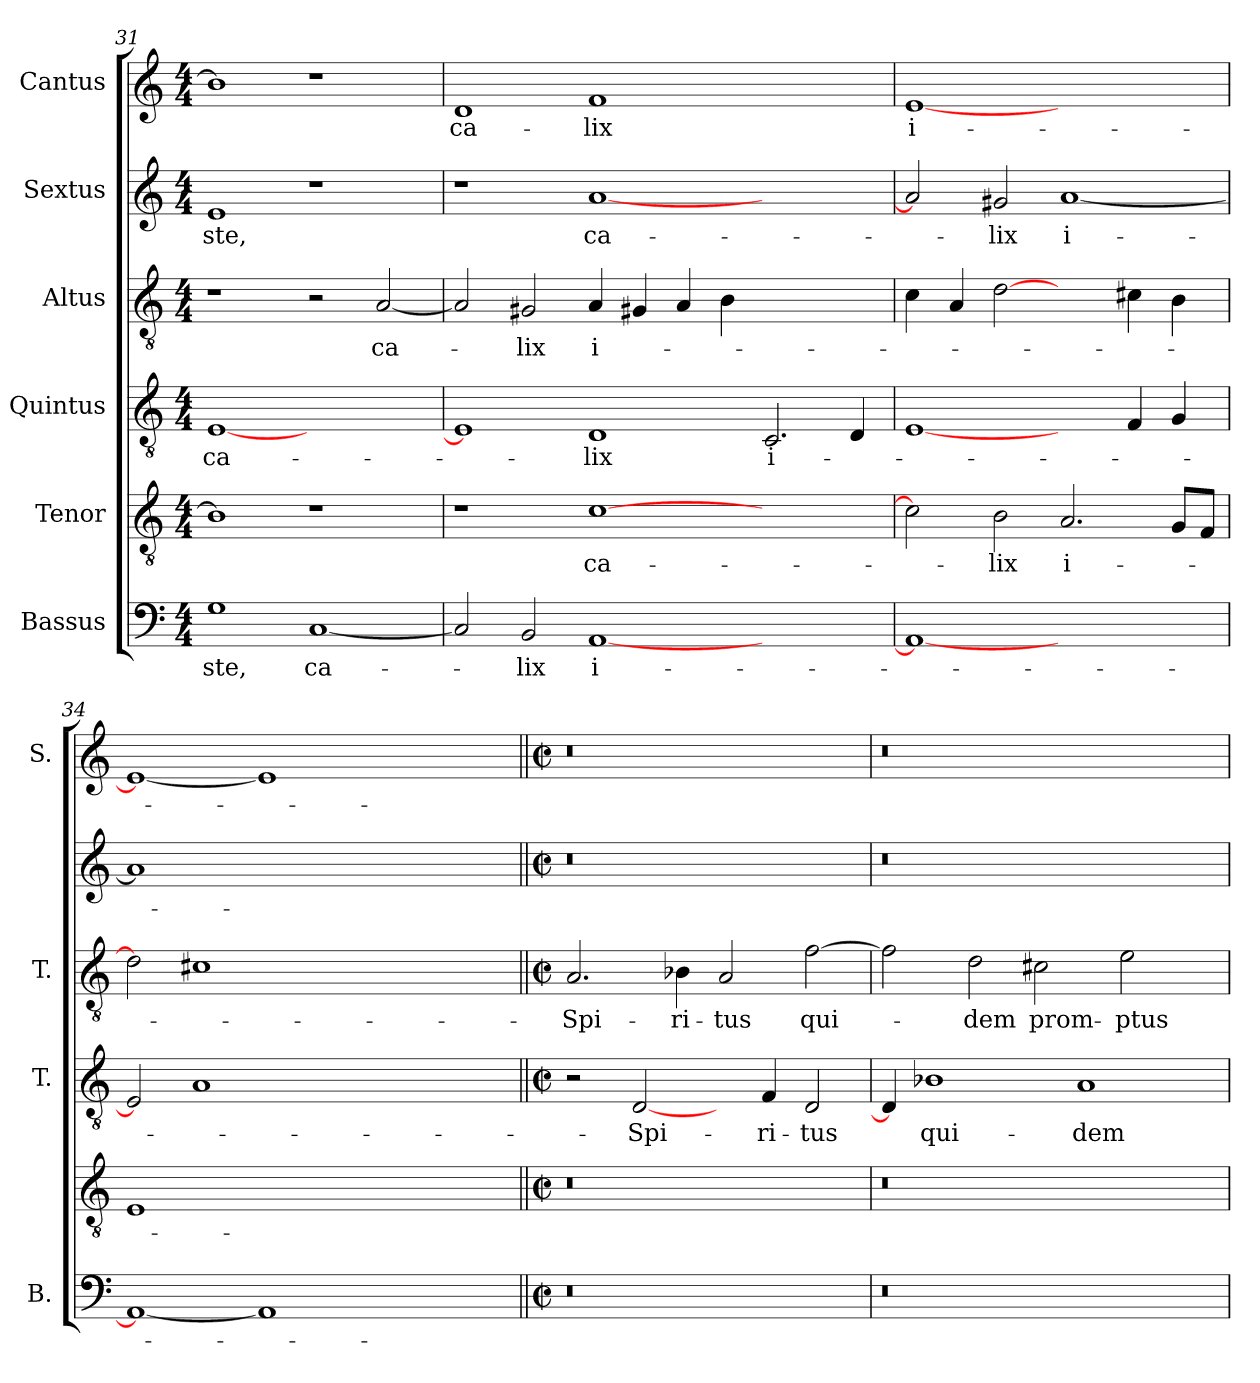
**kern	**text	**kern	**text	**kern	**text	**kern	**text	**kern	**text	**kern	**text
*part6	*part6	*part5	*part5	*part4	*part4	*part3	*part3	*part2	*part2	*part1	*part1
*staff6	*staff6	*staff5	*staff5	*staff4	*staff4	*staff3	*staff3	*staff2	*staff2	*staff1	*staff1
*I"Bassus	*	*I"Tenor	*	*I"Quintus	*	*I"Altus	*	*I"Sextus	*	*I"Cantus	*
*I'B.	*	*	*	*I'T.	*	*I'T.	*	*	*	*I'S.	*
*clefF4	*	*clefGv2	*	*clefGv2	*	*clefGv2	*	*clefG2	*	*clefG2	*
*k[]	*	*k[]	*	*k[]	*	*k[]	*	*k[]	*	*k[]	*
*C:	*	*C:	*	*C:	*	*C:	*	*C:	*	*C:	*
*M4/4	*	*M4/4	*	*M4/4	*	*M4/4	*	*M4/4	*	*M4/4	*
=31	=31	=31	=31	=31	=31	=31	=31	=31	=31	=31	=31
1G\	-ste,	1B\]	.	[1E/	ca-	1r	.	1e/	-ste,	1b\]	.
[1C/	ca-	1r	.	1ryy	.	2r	.	1r	.	1r	.
.	.	.	.	.	.	[2A/	ca-	.	.	.	.
=32	=32	=32	=32	=32	=32	=32	=32	=32	=32	=32	=32
2C/]	.	1r	.	1E/]	.	2A/]	.	1r	.	1d/	ca-
2BB/	-lix	.	.	.	.	2G#X/	-lix	.	.	.	.
[1AA/	i-	[1c\	ca-	1D/	-lix	4A/	i-	[1a/	ca-	1f/	-lix
.	.	.	.	.	.	4G#X/	.	.	.	.	.
.	.	.	.	.	.	4A/	.	.	.	.	.
.	.	.	.	.	.	4B\	.	.	.	.	.
1ryy	.	1ryy	.	2.C/	i-	1ryy	.	1ryy	.	1ryy	.
.	.	.	.	4D/	.	.	.	.	.	.	.
=33	=33	=33	=33	=33	=33	=33	=33	=33	=33	=33	=33
1AA/_	.	2c\]	.	[1E/	.	4c\	.	2a/]	.	[1e/	i-
.	.	.	.	.	.	4A/	.	.	.	.	.
.	.	2B\	-lix	.	.	[2d\	.	2g#X/	-lix	.	.
1ryy	.	2.A/	i-	2ryy	.	2ryy	.	[1a/	i-	1ryy	.
.	.	.	.	4F/	.	4c#X\	.	.	.	.	.
.	.	8G/L	.	4G/	.	4B\	.	.	.	.	.
.	.	8F/J	.	.	.	.	.	.	.	.	.
=34	=34	=34	=34	=34	=34	=34	=34	=34	=34	=34	=34
1AA/_	.	1E/	.	2E/]	.	2d\]	.	1a/]	.	1e/_	.
.	.	.	.	1A/	.	1c#X\	.	.	.	.	.
1AA/]	.	1D/yy	-ste.	.	.	.	.	1a/yy	-ste.	1e/]	.
.	.	.	.	1A/yy	-ste.	1d\yy	-ste.	.	.	.	.
1D\yy	-ste.	1ryy	.	.	.	.	.	1ryy	.	1f#X/yy	-ste.
.	.	.	.	2ryy	.	2ryy	.	.	.	.	.
=35||	=35||	=35||	=35||	=35||	=35||	=35||	=35||	=35||	=35||	=35||	=35||
*M2/2	*	*M2/2	*	*M2/2	*	*M2/2	*	*M2/2	*	*M2/2	*
*met(c|)	*	*met(c|)	*	*met(c|)	*	*met(c|)	*	*met(c|)	*	*met(c|)	*
!LO:N:vis=0	!	!LO:N:vis=0	!	!	!	!	!	!LO:N:vis=0	!	!LO:N:vis=0	!
1r	.	1r	.	2r	.	2.A/	Spi-	1r	.	1r	.
.	.	.	.	[2D/	Spi-	.	.	.	.	.	.
.	.	.	.	.	.	4B-X\	-ri-	.	.	.	.
1ryy	.	1ryy	.	4ryy	.	2A/	-tus	1ryy	.	1ryy	.
.	.	.	.	4F/	-ri-	.	.	.	.	.	.
.	.	.	.	2D/	-tus	[2f\	qui-	.	.	.	.
=36	=36	=36	=36	=36	=36	=36	=36	=36	=36	=36	=36
!LO:N:vis=0	!	!LO:N:vis=0	!	!	!	!	!	!LO:N:vis=0	!	!LO:N:vis=0	!
1r	.	1r	.	4D/]	.	2f\]	.	1r	.	1r	.
.	.	.	.	1B-X\	qui-	.	.	.	.	.	.
.	.	.	.	.	.	2d\	-dem	.	.	.	.
1ryy	.	1ryy	.	.	.	2c#X\	prom-	1ryy	.	1ryy	.
.	.	.	.	1A/	-dem	.	.	.	.	.	.
.	.	.	.	.	.	2e\	-ptus	.	.	.	.
4ryy	.	4ryy	.	.	.	4ryy	.	4ryy	.	4ryy	.
=	=	=	=	=	=	=	=	=	=	=	=
*-	*-	*-	*-	*-	*-	*-	*-	*-	*-	*-	*-
